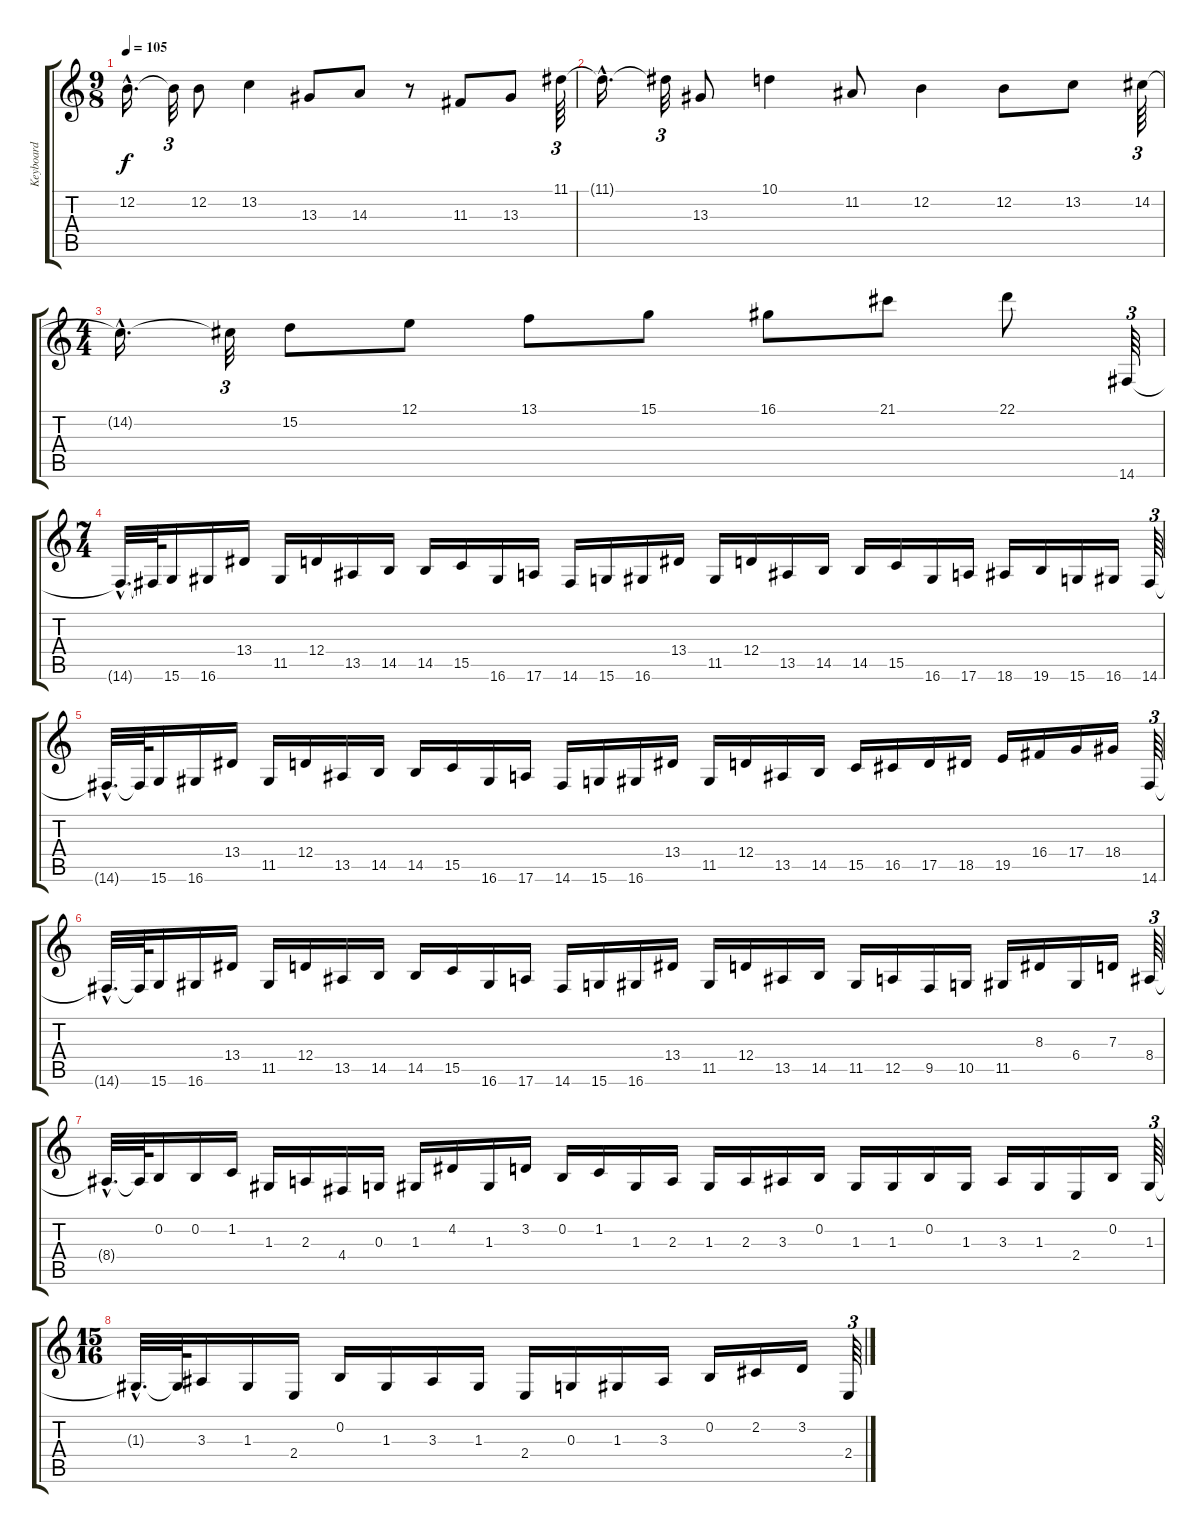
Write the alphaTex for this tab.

\track ("Keyboard" "Keyboard") {instrument pad1newage}
\staff {score tabs}
\tuning (E4 B3 G3 D3 A2 E2) {hide}
\ts (9 8)
\tempo 105
\clef g2
\ks c
12.2{hac t}.16{d dy f} 12.2{t}.32{tu (3 2)} 12.2.8 13.2.4 13.3.8 14.3.8 r.8 11.3.8 13.3.8 11.1.64{tu (3 2)} |
11.1{hac t}.16{d} 11.1{t}.32{tu (3 2)} 13.3.8 10.1.4 11.2.8 12.2.4 12.2.8 13.2.8 14.2.64{tu (3 2)} |
\ts (4 4)
14.2{hac t}.16{d} 14.2{t}.32{tu (3 2)} 15.2.8 12.1.8 13.1.8 15.1.8 16.1.8 21.1.8 22.1.8 14.6.64{tu (3 2) volume 4} |
\ts (7 4)
14.6{hac t}.32{d} 14.6{t}.64 15.6.16 16.6.16 13.4.16 11.5.16 12.4.16 13.5.16 14.5.16 14.5.16 15.5.16 16.6.16 17.6.16 14.6.16 15.6.16 16.6.16 13.4.16 11.5.16 12.4.16 13.5.16 14.5.16 14.5.16 15.5.16 16.6.16 17.6.16 18.6.16 19.6.16 15.6.16 16.6.16 14.6.64{tu (3 2)} |
14.6{hac t}.32{d} 14.6{t}.64 15.6.16 16.6.16 13.4.16 11.5.16 12.4.16 13.5.16 14.5.16 14.5.16 15.5.16 16.6.16 17.6.16 14.6.16 15.6.16 16.6.16 13.4.16 11.5.16 12.4.16 13.5.16 14.5.16 15.5.16 16.5.16 17.5.16 18.5.16 19.5.16 16.4.16 17.4.16 18.4.16 14.6.64{tu (3 2)} |
14.6{hac t}.32{d} 14.6{t}.64 15.6.16 16.6.16 13.4.16 11.5.16 12.4.16 13.5.16 14.5.16 14.5.16 15.5.16 16.6.16 17.6.16 14.6.16 15.6.16 16.6.16 13.4.16 11.5.16 12.4.16 13.5.16 14.5.16 11.5.16 12.5.16 9.5.16 10.5.16 11.5.16 8.3.16 6.4.16 7.3.16 8.4.64{tu (3 2)} |
8.4{hac t}.32{d} 8.4{t}.64 0.2.16 0.2.16 1.2.16 1.3.16 2.3.16 4.4.16 0.3.16 1.3.16 4.2.16 1.3.16 3.2.16 0.2.16 1.2.16 1.3.16 2.3.16 1.3.16 2.3.16 3.3.16 0.2.16 1.3.16 1.3.16 0.2.16 1.3.16 3.3.16 1.3.16 2.4.16 0.2.16 1.3.64{tu (3 2)} |
\ts (15 16)
1.3{hac t}.32{d} 1.3{t}.64 3.3.16 1.3.16 2.4.16 0.2.16 1.3.16 3.3.16 1.3.16 2.4.16 0.3.16 1.3.16 3.3.16 0.2.16 2.2.16 3.2.16 2.4.64{tu (3 2) volume 8}
